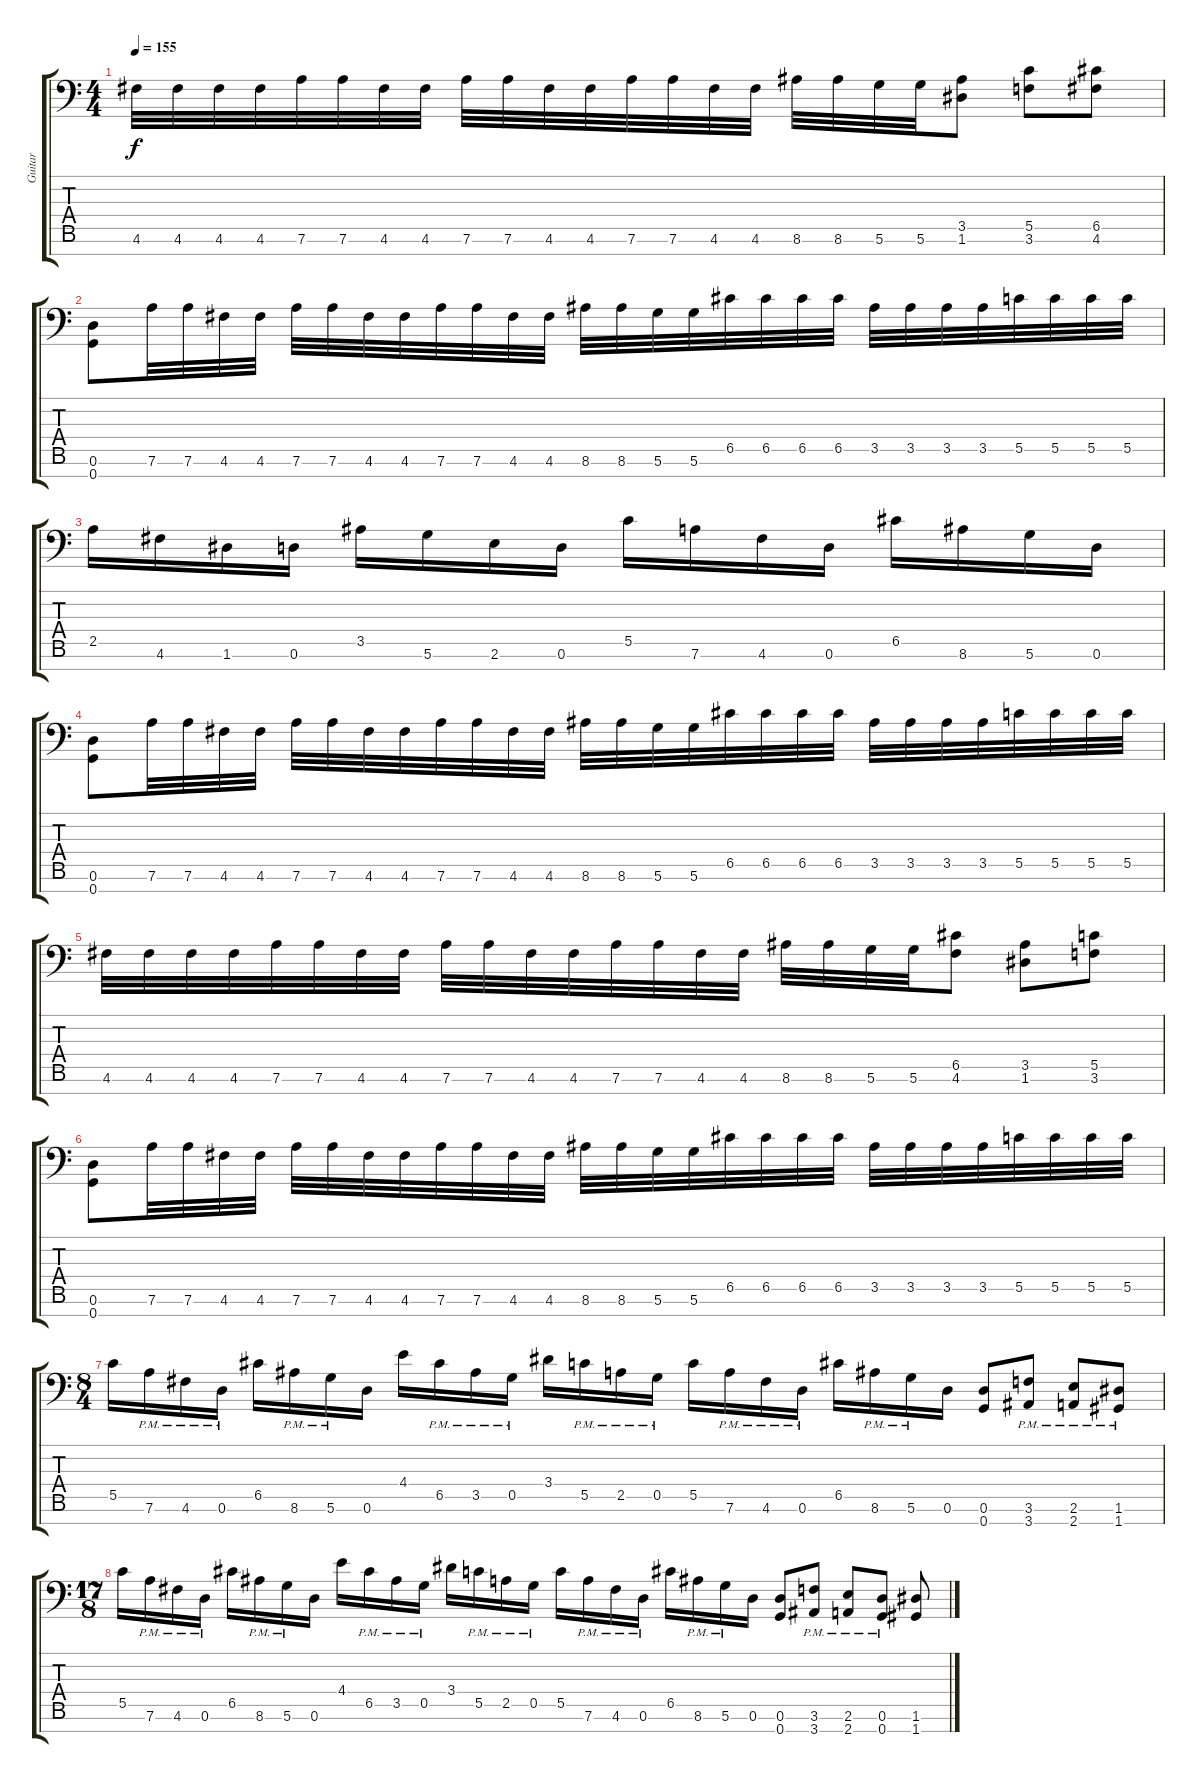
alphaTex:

\track ("Guitar" "Guitar") {instrument distortionguitar}
\staff {score tabs}
\tuning (D4 A3 F3 C3 G2 D2 G1) {hide}
\ts (4 4)
\tempo 155
\clef f4
\ks c
4.6.32{dy f} 4.6.32 4.6.32 4.6.32 7.6.32 7.6.32 4.6.32 4.6.32 7.6.32 7.6.32 4.6.32 4.6.32 7.6.32 7.6.32 4.6.32 4.6.32 8.6.32 8.6.32 5.6.32 5.6.32 (3.5 1.6).8 (5.5 3.6).8 (6.5 4.6).8 |
(0.6 0.7).8 7.6.32 7.6.32 4.6.32 4.6.32 7.6.32 7.6.32 4.6.32 4.6.32 7.6.32 7.6.32 4.6.32 4.6.32 8.6.32 8.6.32 5.6.32 5.6.32 6.5.32 6.5.32 6.5.32 6.5.32 3.5.32 3.5.32 3.5.32 3.5.32 5.5.32 5.5.32 5.5.32 5.5.32 |
2.5.16 4.6.16 1.6.16 0.6.16 3.5.16 5.6.16 2.6.16 0.6.16 5.5.16 7.6.16 4.6.16 0.6.16 6.5.16 8.6.16 5.6.16 0.6.16 |
(0.6 0.7).8 7.6.32 7.6.32 4.6.32 4.6.32 7.6.32 7.6.32 4.6.32 4.6.32 7.6.32 7.6.32 4.6.32 4.6.32 8.6.32 8.6.32 5.6.32 5.6.32 6.5.32 6.5.32 6.5.32 6.5.32 3.5.32 3.5.32 3.5.32 3.5.32 5.5.32 5.5.32 5.5.32 5.5.32 |
4.6.32 4.6.32 4.6.32 4.6.32 7.6.32 7.6.32 4.6.32 4.6.32 7.6.32 7.6.32 4.6.32 4.6.32 7.6.32 7.6.32 4.6.32 4.6.32 8.6.32 8.6.32 5.6.32 5.6.32 (6.5 4.6).8 (3.5 1.6).8 (5.5 3.6).8 |
(0.6 0.7).8 7.6.32 7.6.32 4.6.32 4.6.32 7.6.32 7.6.32 4.6.32 4.6.32 7.6.32 7.6.32 4.6.32 4.6.32 8.6.32 8.6.32 5.6.32 5.6.32 6.5.32 6.5.32 6.5.32 6.5.32 3.5.32 3.5.32 3.5.32 3.5.32 5.5.32 5.5.32 5.5.32 5.5.32 |
\ts (8 4)
5.5.16 7.6{pm}.16 4.6{pm}.16 0.6{pm}.16 6.5.16 8.6{pm}.16 5.6{pm}.16 0.6.16 4.4.16 6.5{pm}.16 3.5{pm}.16 0.5{pm}.16 3.4.16 5.5{pm}.16 2.5{pm}.16 0.5{pm}.16 5.5.16 7.6{pm}.16 4.6{pm}.16 0.6{pm}.16 6.5.16 8.6{pm}.16 5.6{pm}.16 0.6.16 (0.6 0.7).8 (3.6{pm} 3.7{pm}).8 (2.6{pm} 2.7{pm}).8 (1.6{pm} 1.7{pm}).8 |
\ts (17 8)
5.5.16 7.6{pm}.16 4.6{pm}.16 0.6{pm}.16 6.5.16 8.6{pm}.16 5.6{pm}.16 0.6.16 4.4.16 6.5{pm}.16 3.5{pm}.16 0.5{pm}.16 3.4.16 5.5{pm}.16 2.5{pm}.16 0.5{pm}.16 5.5.16 7.6{pm}.16 4.6{pm}.16 0.6{pm}.16 6.5.16 8.6{pm}.16 5.6{pm}.16 0.6.16 (0.6 0.7).8 (3.6{pm} 3.7{pm}).8 (2.6{pm} 2.7{pm}).8 (0.6{pm} 0.7).8 (1.6 1.7).8
